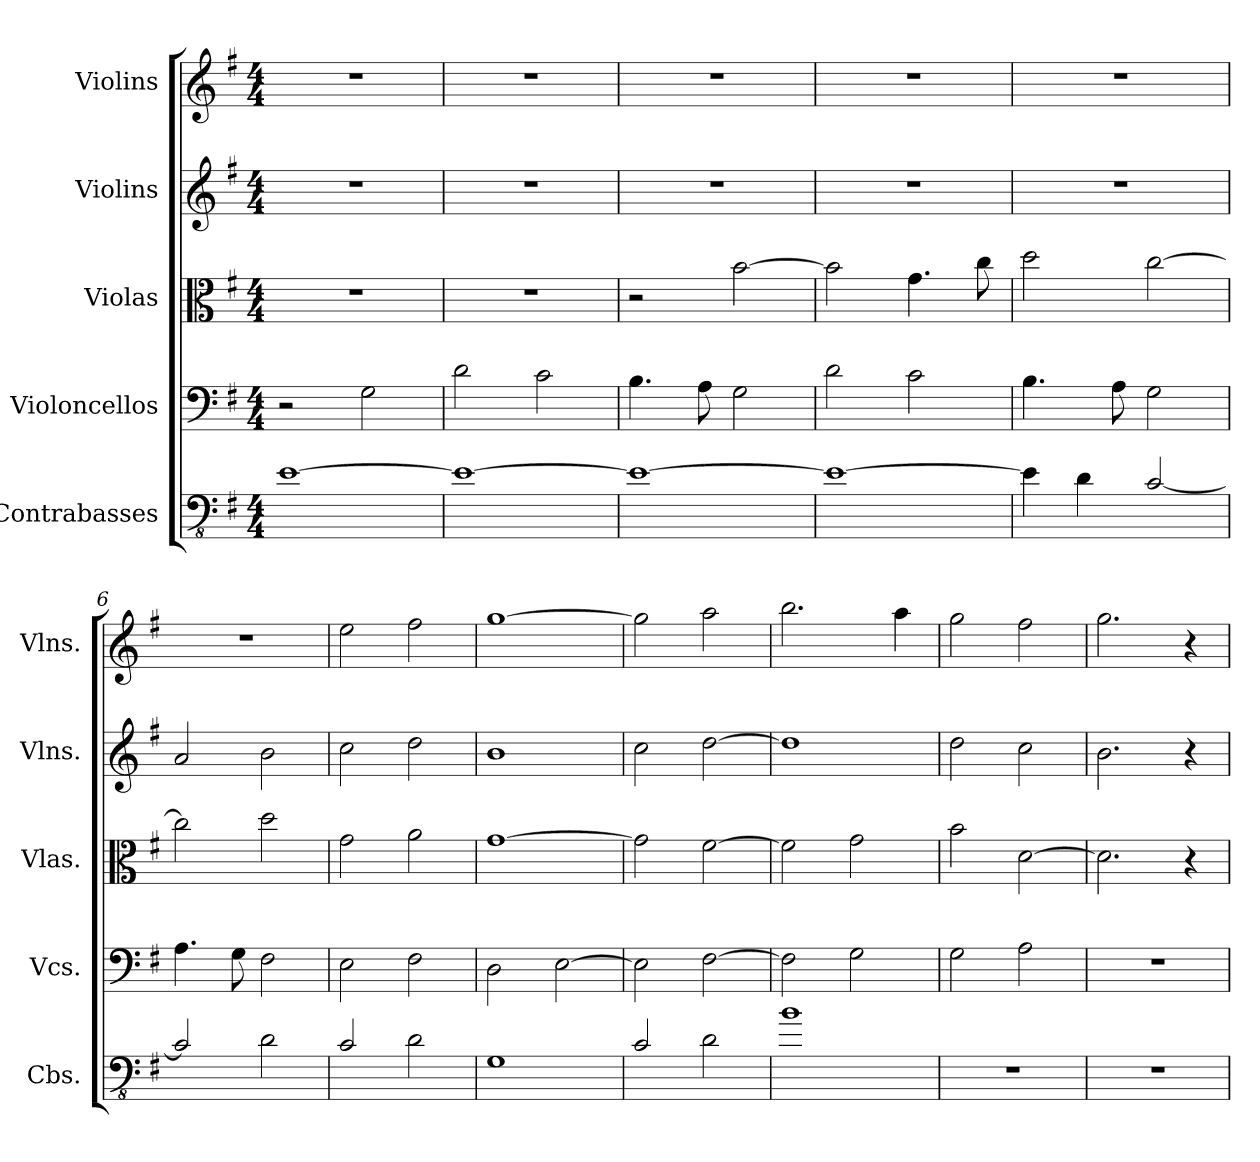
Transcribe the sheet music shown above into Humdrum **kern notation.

**kern	**kern	**kern	**kern	**kern
*part5	*part4	*part3	*part2	*part1
*staff5	*staff4	*staff3	*staff2	*staff1
*I"Contrabasses	*I"Violoncellos	*I"Violas	*I"Violins	*I"Violins
*I'Cbs.	*I'Vcs.	*I'Vlas.	*I'Vlns.	*I'Vlns.
*clefFv4	*clefF4	*clefC3	*clefG2	*clefG2
*ITrd7c12	*	*	*	*
*k[f#]	*k[f#]	*k[f#]	*k[f#]	*k[f#]
*M4/4	*M4/4	*M4/4	*M4/4	*M4/4
*MM40	*MM40	*MM40	*MM40	*MM40
=1	=1	=1	=1	=1
[1EE	2r	1r	1r	1r
.	2G\	.	.	.
=2	=2	=2	=2	=2
1EE_	2d\	1r	1r	1r
.	2c\	.	.	.
=3	=3	=3	=3	=3
1EE_	4.B\	2r	1r	1r
.	8A\	.	.	.
.	2G\	[2b\	.	.
=4	=4	=4	=4	=4
1EE_	2d\	2b\]	1r	1r
.	2c\	4.g\	.	.
.	.	8cc\	.	.
=5	=5	=5	=5	=5
4EE\]	4.B\	2dd\	1r	1r
4DD\	.	.	.	.
.	8A\	.	.	.
[2CC/	2G\	[2cc\	.	.
=6	=6	=6	=6	=6
2CC/]	4.A\	2cc\]	2a/	1r
.	8G\	.	.	.
2DD\	2F#\	2dd\	2b\	.
=7	=7	=7	=7	=7
2CC/	2E\	2g\	2cc\	2ee\
2DD\	2F#\	2a\	2dd\	2ff#\
=8	=8	=8	=8	=8
1GGG	2D\	[1g	1b	[1gg
.	[2E\	.	.	.
=9	=9	=9	=9	=9
2CC/	2E\]	2g\]	2cc\	2gg\]
2DD\	[2F#\	[2f#\	[2dd\	2aa\
!!LO:LB:g=z
=10	=10	=10	=10	=10
1BB	2F#\]	2f#\]	1dd]	2.bb\
.	2G\	2g\	.	.
.	.	.	.	4aa\
=11	=11	=11	=11	=11
1r	2G\	2b\	2dd\	2gg\
.	2A\	[2d\	2cc\	2ff#\
=12	=12	=12	=12	=12
1r	1r	2.d\]	2.b\	2.gg\
.	.	4r	4r	4r
=	=	=	=	=
*-	*-	*-	*-	*-
